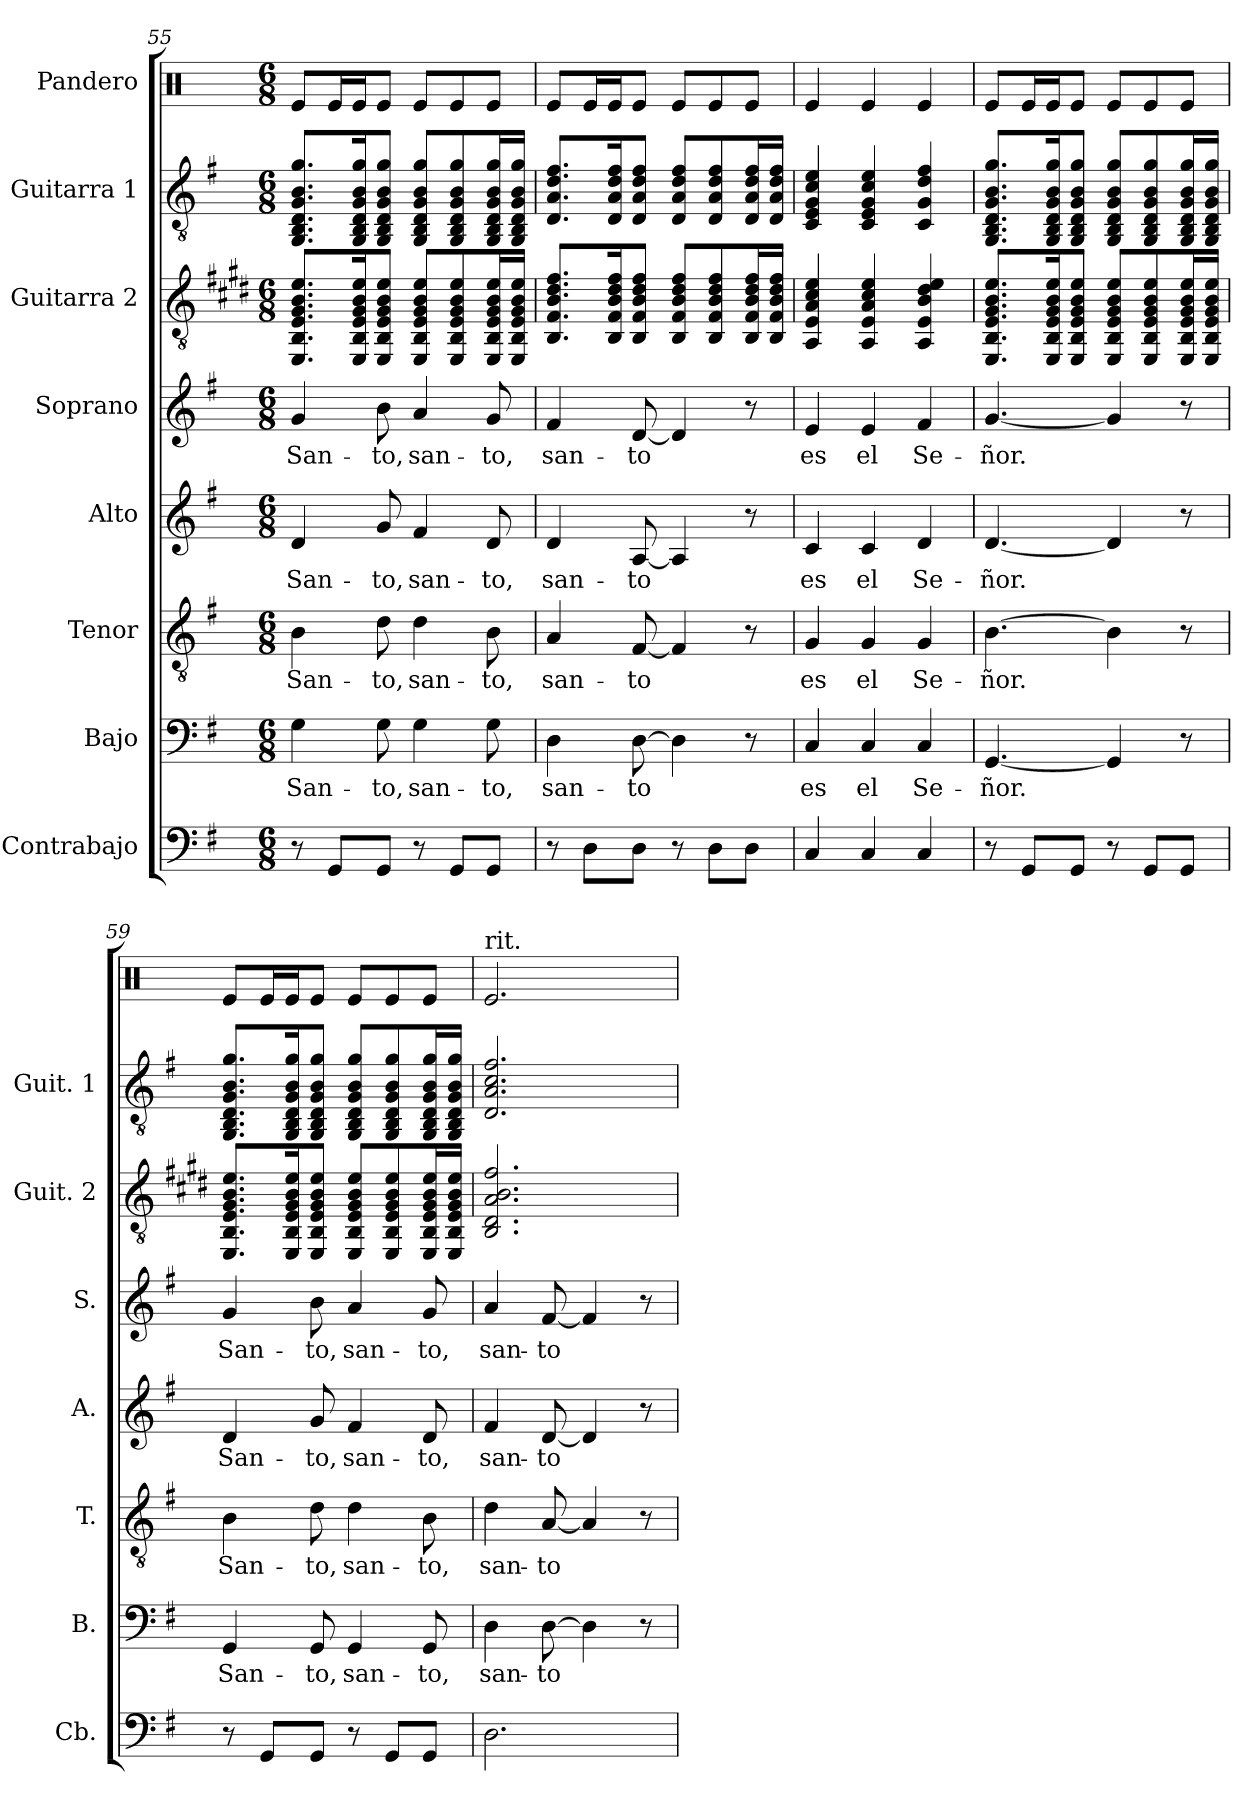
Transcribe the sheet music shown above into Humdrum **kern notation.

**kern	**kern	**text	**kern	**text	**kern	**text	**kern	**text	**kern	**kern	**kern
*part8	*part7	*part7	*part6	*part6	*part5	*part5	*part4	*part4	*part3	*part2	*part1
*staff8	*staff7	*staff7	*staff6	*staff6	*staff5	*staff5	*staff4	*staff4	*staff3	*staff2	*staff1
*I"Contrabajo	*I"Bajo	*	*I"Tenor	*	*I"Alto	*	*I"Soprano	*	*I"Guitarra 2	*I"Guitarra 1	*I"Pandero
*I'Cb.	*I'B.	*	*I'T.	*	*I'A.	*	*I'S.	*	*I'Guit. 2	*I'Guit. 1	*
*clefF4	*clefF4	*	*clefGv2	*	*clefG2	*	*clefG2	*	*clefGv2	*clefGv2	*clefX
*ITrd7c12	*	*	*	*	*	*	*	*	*	*	*
*k[f#]	*k[f#]	*	*k[f#]	*	*k[f#]	*	*k[f#]	*	*k[f#c#g#d#]	*k[f#]	*k[]
*M6/8	*M6/8	*	*M6/8	*	*M6/8	*	*M6/8	*	*M6/8	*M6/8	*M6/8
=55	=55	=55	=55	=55	=55	=55	=55	=55	=55	=55	=55
8r	4G\	San-	4B\	San-	4d/	San-	4g/	San-	8.EE/ 8.BB/ 8.E/ 8.G#/ 8.B/ 8.e/L	8.GG/ 8.BB/ 8.D/ 8.G/ 8.B/ 8.g/L	8Re/L
8GGG/L	.	.	.	.	.	.	.	.	.	.	16Re/L
.	.	.	.	.	.	.	.	.	16EE/ 16BB/ 16E/ 16G#/ 16B/ 16e/K	16GG/ 16BB/ 16D/ 16G/ 16B/ 16g/K	16Re/J
8GGG/J	8G\	-to,	8d\	-to,	8g/	-to,	8b\	-to,	8EE/ 8BB/ 8E/ 8G#/ 8B/ 8e/J	8GG/ 8BB/ 8D/ 8G/ 8B/ 8g/J	8Re/J
8r	4G\	san-	4d\	san-	4f#/	san-	4a/	san-	8EE/ 8BB/ 8E/ 8G#/ 8B/ 8e/L	8GG/ 8BB/ 8D/ 8G/ 8B/ 8g/L	8Re/L
8GGG/L	.	.	.	.	.	.	.	.	8EE/ 8BB/ 8E/ 8G#/ 8B/ 8e/	8GG/ 8BB/ 8D/ 8G/ 8B/ 8g/	8Re/
8GGG/J	8G\	-to,	8B\	-to,	8d/	-to,	8g/	-to,	16EE/ 16BB/ 16E/ 16G#/ 16B/ 16e/L	16GG/ 16BB/ 16D/ 16G/ 16B/ 16g/L	8Re/J
.	.	.	.	.	.	.	.	.	16EE/ 16BB/ 16E/ 16G#/ 16B/ 16e/JJ	16GG/ 16BB/ 16D/ 16G/ 16B/ 16g/JJ	.
=56	=56	=56	=56	=56	=56	=56	=56	=56	=56	=56	=56
8r	4D\	san-	4A/	san-	4d/	san-	4f#/	san-	8.BB/ 8.F#/ 8.B/ 8.d#/ 8.f#/L	8.D/ 8.A/ 8.d/ 8.f#/L	8Re/L
8DD\L	.	.	.	.	.	.	.	.	.	.	16Re/L
.	.	.	.	.	.	.	.	.	16BB/ 16F#/ 16B/ 16d#/ 16f#/K	16D/ 16A/ 16d/ 16f#/K	16Re/J
8DD\J	[8D\	-to	[8F#/	-to	[8A/	-to	[8d/	-to	8BB/ 8F#/ 8B/ 8d#/ 8f#/J	8D/ 8A/ 8d/ 8f#/J	8Re/J
8r	4D\]	.	4F#/]	.	4A/]	.	4d/]	.	8BB/ 8F#/ 8B/ 8d#/ 8f#/L	8D/ 8A/ 8d/ 8f#/L	8Re/L
8DD\L	.	.	.	.	.	.	.	.	8BB/ 8F#/ 8B/ 8d#/ 8f#/	8D/ 8A/ 8d/ 8f#/	8Re/
8DD\J	8r	.	8r	.	8r	.	8r	.	16BB/ 16F#/ 16B/ 16d#/ 16f#/L	16D/ 16A/ 16d/ 16f#/L	8Re/J
.	.	.	.	.	.	.	.	.	16BB/ 16F#/ 16B/ 16d#/ 16f#/JJ	16D/ 16A/ 16d/ 16f#/JJ	.
=57	=57	=57	=57	=57	=57	=57	=57	=57	=57	=57	=57
4CC/	4C/	es	4G/	es	4c/	es	4e/	es	4AA/ 4E/ 4A/ 4c#/ 4e/	4C/ 4E/ 4G/ 4c/ 4e/	4Re/
4CC/	4C/	el	4G/	el	4c/	el	4e/	el	4AA/ 4E/ 4A/ 4c#/ 4e/	4C/ 4E/ 4G/ 4c/ 4e/	4Re/
4CC/	4C/	Se-	4G/	Se-	4d/	Se-	4f#/	Se-	4AA/ 4E/ 4B/ 4d#/ 4e/	4C/ 4G/ 4d/ 4f#/	4Re/
=58	=58	=58	=58	=58	=58	=58	=58	=58	=58	=58	=58
8r	[4.GG/	-ñor.	[4.B\	-ñor.	[4.d/	-ñor.	[4.g/	-ñor.	8.EE/ 8.BB/ 8.E/ 8.G#/ 8.B/ 8.e/L	8.GG/ 8.BB/ 8.D/ 8.G/ 8.B/ 8.g/L	8Re/L
8GGG/L	.	.	.	.	.	.	.	.	.	.	16Re/L
.	.	.	.	.	.	.	.	.	16EE/ 16BB/ 16E/ 16G#/ 16B/ 16e/K	16GG/ 16BB/ 16D/ 16G/ 16B/ 16g/K	16Re/J
8GGG/J	.	.	.	.	.	.	.	.	8EE/ 8BB/ 8E/ 8G#/ 8B/ 8e/J	8GG/ 8BB/ 8D/ 8G/ 8B/ 8g/J	8Re/J
8r	4GG/]	.	4B\]	.	4d/]	.	4g/]	.	8EE/ 8BB/ 8E/ 8G#/ 8B/ 8e/L	8GG/ 8BB/ 8D/ 8G/ 8B/ 8g/L	8Re/L
8GGG/L	.	.	.	.	.	.	.	.	8EE/ 8BB/ 8E/ 8G#/ 8B/ 8e/	8GG/ 8BB/ 8D/ 8G/ 8B/ 8g/	8Re/
8GGG/J	8r	.	8r	.	8r	.	8r	.	16EE/ 16BB/ 16E/ 16G#/ 16B/ 16e/L	16GG/ 16BB/ 16D/ 16G/ 16B/ 16g/L	8Re/J
.	.	.	.	.	.	.	.	.	16EE/ 16BB/ 16E/ 16G#/ 16B/ 16e/JJ	16GG/ 16BB/ 16D/ 16G/ 16B/ 16g/JJ	.
=59	=59	=59	=59	=59	=59	=59	=59	=59	=59	=59	=59
8r	4GG/	San-	4B\	San-	4d/	San-	4g/	San-	8.EE/ 8.BB/ 8.E/ 8.G#/ 8.B/ 8.e/L	8.GG/ 8.BB/ 8.D/ 8.G/ 8.B/ 8.g/L	8Re/L
8GGG/L	.	.	.	.	.	.	.	.	.	.	16Re/L
.	.	.	.	.	.	.	.	.	16EE/ 16BB/ 16E/ 16G#/ 16B/ 16e/K	16GG/ 16BB/ 16D/ 16G/ 16B/ 16g/K	16Re/J
8GGG/J	8GG/	-to,	8d\	-to,	8g/	-to,	8b\	-to,	8EE/ 8BB/ 8E/ 8G#/ 8B/ 8e/J	8GG/ 8BB/ 8D/ 8G/ 8B/ 8g/J	8Re/J
8r	4GG/	san-	4d\	san-	4f#/	san-	4a/	san-	8EE/ 8BB/ 8E/ 8G#/ 8B/ 8e/L	8GG/ 8BB/ 8D/ 8G/ 8B/ 8g/L	8Re/L
8GGG/L	.	.	.	.	.	.	.	.	8EE/ 8BB/ 8E/ 8G#/ 8B/ 8e/	8GG/ 8BB/ 8D/ 8G/ 8B/ 8g/	8Re/
8GGG/J	8GG/	-to,	8B\	-to,	8d/	-to,	8g/	-to,	16EE/ 16BB/ 16E/ 16G#/ 16B/ 16e/L	16GG/ 16BB/ 16D/ 16G/ 16B/ 16g/L	8Re/J
.	.	.	.	.	.	.	.	.	16EE/ 16BB/ 16E/ 16G#/ 16B/ 16e/JJ	16GG/ 16BB/ 16D/ 16G/ 16B/ 16g/JJ	.
=60	=60	=60	=60	=60	=60	=60	=60	=60	=60	=60	=60
!	!	!	!	!	!	!	!	!	!	!	!LO:TX:a:t=rit.
2.DD\	4D\	san-	4d\	san-	4f#/	san-	4a/	san-	2.BB/ 2.D#/ 2.A/ 2.B/ 2.f#/	2.D/ 2.A/ 2.c/ 2.f#/	2.Re/
.	[8D\	-to	[8A/	-to	[8d/	-to	[8f#/	-to	.	.	.
.	4D\]	.	4A/]	.	4d/]	.	4f#/]	.	.	.	.
.	8r	.	8r	.	8r	.	8r	.	.	.	.
=	=	=	=	=	=	=	=	=	=	=	=
*-	*-	*-	*-	*-	*-	*-	*-	*-	*-	*-	*-
